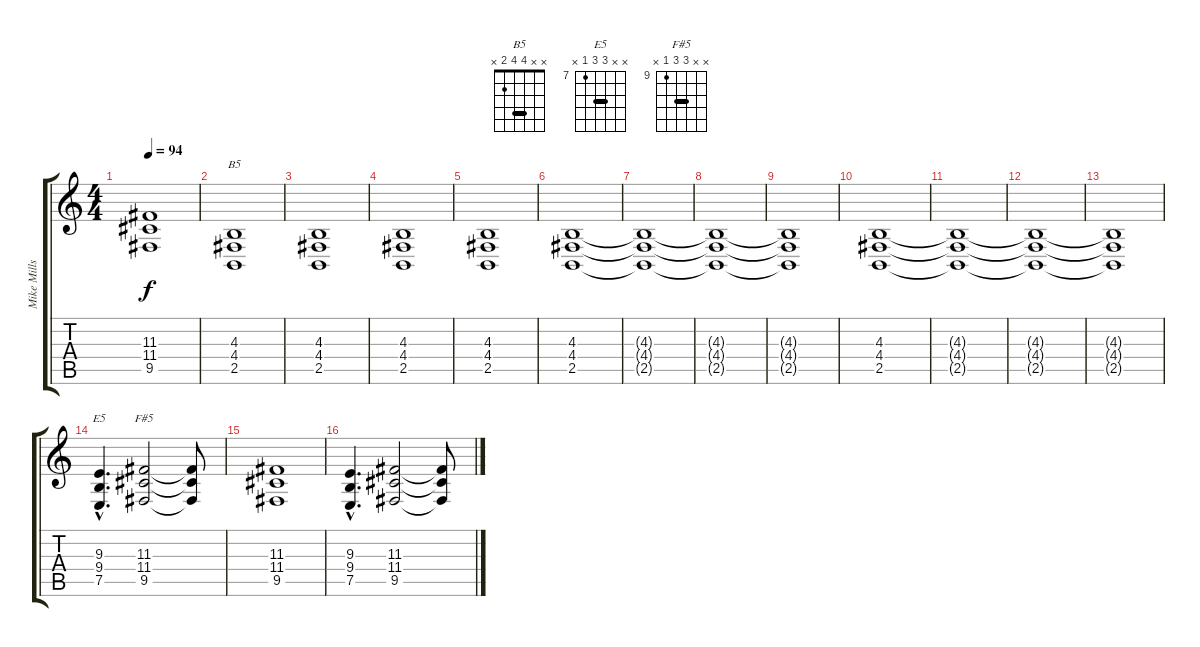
\track ("Mike Mills - Keyboards" "Mike Mills") {instrument lead1square}
\staff {score tabs}
\tuning (E4 B3 G3 D3 A2 E2) {hide}
\chord ("B5" x x 4 4 2 x) {barre 4}
\chord ("E5" x x 9 9 7 x) {firstfret 7 barre 9}
\chord ("F#5" x x 11 11 9 x) {firstfret 9 barre 11}
\ts (4 4)
\tempo 94
\clef g2
\ks c
(11.3{t} 11.4{t} 9.5{t}).1{dy f} |
(4.3 4.4 2.5).1{ch "B5"} |
(4.3 4.4 2.5).1 |
(4.3 4.4 2.5).1 |
(4.3 4.4 2.5).1 |
(4.3 4.4 2.5).1 |
(4.3{t} 4.4{t} 2.5{t}).1 |
(4.3{t} 4.4{t} 2.5{t}).1 |
(4.3{t} 4.4{t} 2.5{t}).1 |
(4.3 4.4 2.5).1 |
(4.3{t} 4.4{t} 2.5{t}).1 |
(4.3{t} 4.4{t} 2.5{t}).1 |
(4.3{t} 4.4{t} 2.5{t}).1 |
(9.3{hac} 9.4{hac} 7.5{hac}).4{d ch "E5"} (11.3 11.4 9.5).2{ch "F#5"} (11.3{t} 11.4{t} 9.5{t}).8 |
(11.3 11.4 9.5).1 |
(9.3{hac} 9.4{hac} 7.5{hac}).4{d} (11.3 11.4 9.5).2 (11.3{t} 11.4{t} 9.5{t}).8
